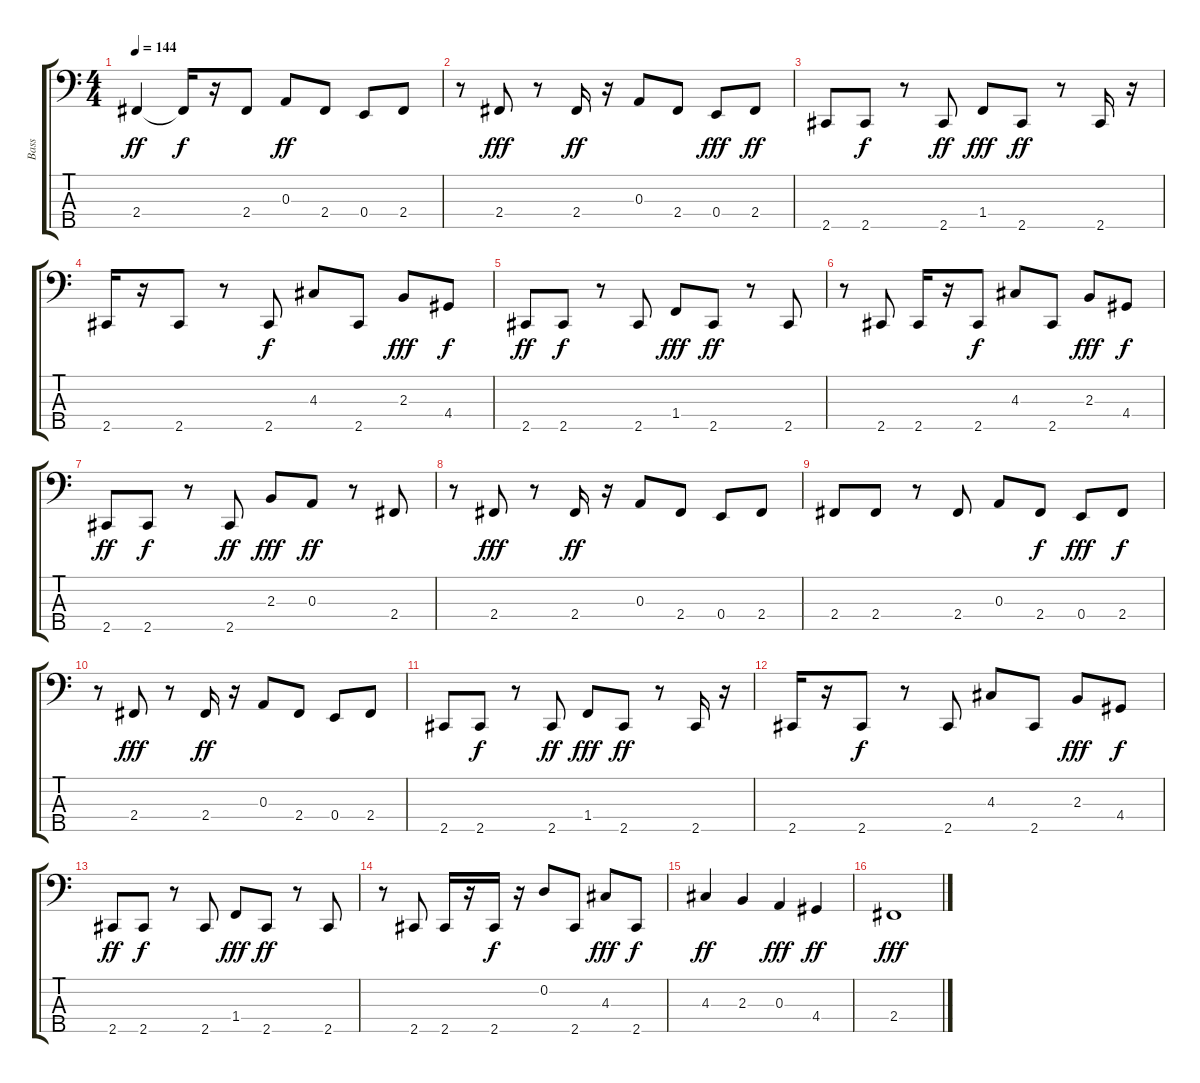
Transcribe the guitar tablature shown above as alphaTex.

\track ("Bass" "Bass") {instrument electricbassfinger}
\staff {score tabs}
\tuning (G2 D2 A1 E1 B0) {hide}
\ts (4 4)
\tempo 144
\clef f4
\ks c
2.4.4{dy ff} 2.4{t}.16{dy f} r.16 2.4.8 0.3.8{dy ff} 2.4.8 0.4.8 2.4.8 |
r.8 2.4.8{dy fff} r.8 2.4.16{dy ff} r.16 0.3.8 2.4.8 0.4.8{dy fff} 2.4.8{dy ff} |
2.5.8 2.5.8{dy f} r.8 2.5.8{dy ff} 1.4.8{dy fff} 2.5.8{dy ff} r.8 2.5.16 r.16 |
2.5.16 r.16 2.5.8 r.8 2.5.8{dy f} 4.3.8 2.5.8 2.3.8{dy fff} 4.4.8{dy f} |
2.5.8{dy ff} 2.5.8{dy f} r.8 2.5.8 1.4.8{dy fff} 2.5.8{dy ff} r.8 2.5.8 |
r.8 2.5.8 2.5.16 r.16 2.5.8{dy f} 4.3.8 2.5.8 2.3.8{dy fff} 4.4.8{dy f} |
2.5.8{dy ff} 2.5.8{dy f} r.8 2.5.8{dy ff} 2.3.8{dy fff} 0.3.8{dy ff} r.8 2.4.8 |
r.8 2.4.8{dy fff} r.8 2.4.16{dy ff} r.16 0.3.8 2.4.8 0.4.8 2.4.8 |
2.4.8 2.4.8 r.8 2.4.8 0.3.8 2.4.8{dy f} 0.4.8{dy fff} 2.4.8{dy f} |
r.8 2.4.8{dy fff} r.8 2.4.16{dy ff} r.16 0.3.8 2.4.8 0.4.8 2.4.8 |
2.5.8 2.5.8{dy f} r.8 2.5.8{dy ff} 1.4.8{dy fff} 2.5.8{dy ff} r.8 2.5.16 r.16 |
2.5.16 r.16 2.5.8{dy f} r.8 2.5.8 4.3.8 2.5.8 2.3.8{dy fff} 4.4.8{dy f} |
2.5.8{dy ff} 2.5.8{dy f} r.8 2.5.8 1.4.8{dy fff} 2.5.8{dy ff} r.8 2.5.8 |
r.8 2.5.8 2.5.16 r.16 2.5.16{dy f} r.16 0.2.8 2.5.8 4.3.8{dy fff} 2.5.8{dy f} |
4.3.4{dy ff} 2.3.4 0.3.4{dy fff} 4.4.4{dy ff} |
2.4.1{dy fff}
